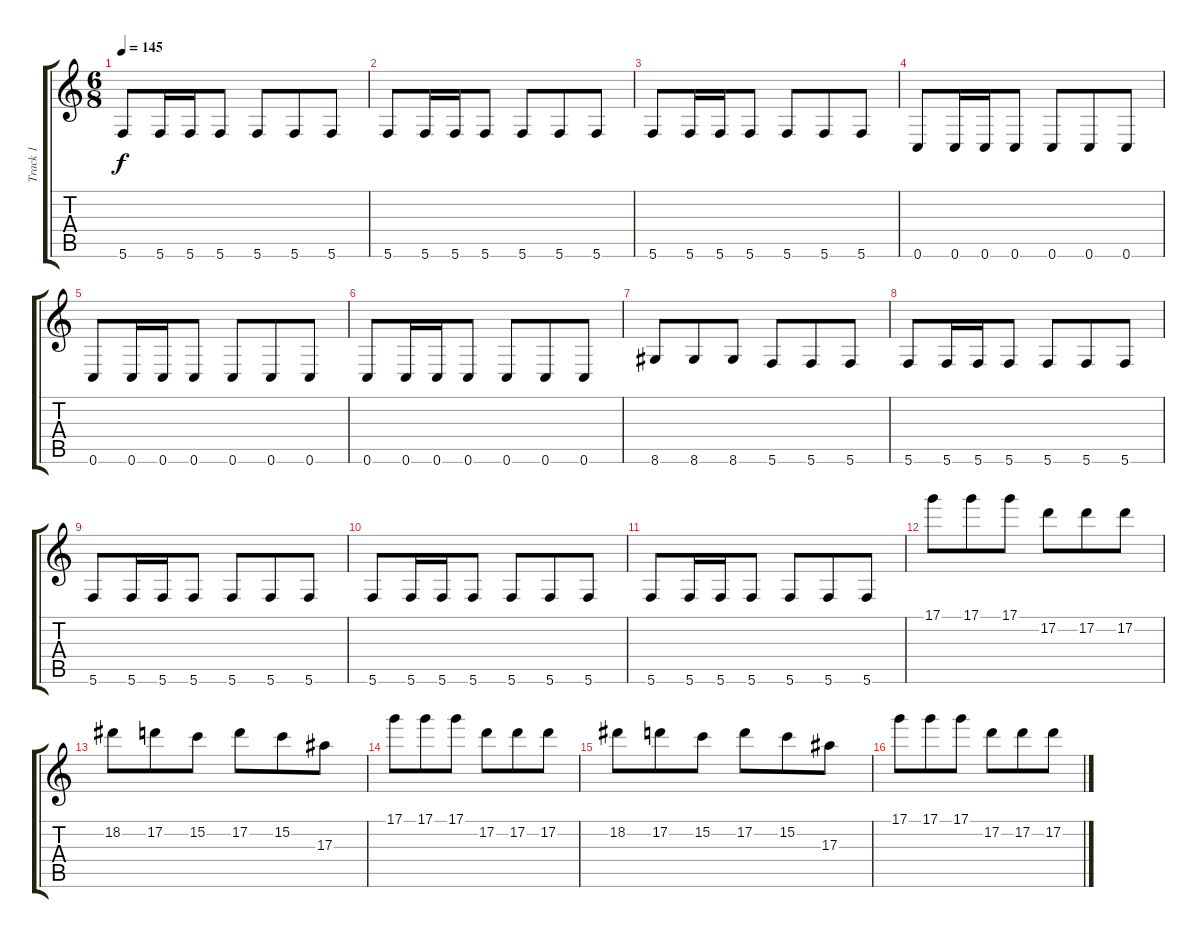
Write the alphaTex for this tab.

\track ("Track 1" "Track 1") {instrument electricguitarjazz}
\staff {score tabs}
\tuning (D4 A3 F3 C3 G2 C2) {hide}
\ts (6 8)
\tempo 145
\clef g2
\ks c
5.6.8{dy f} 5.6.16 5.6.16 5.6.8 5.6.8 5.6.8 5.6.8 |
5.6.8 5.6.16 5.6.16 5.6.8 5.6.8 5.6.8 5.6.8 |
5.6.8 5.6.16 5.6.16 5.6.8 5.6.8 5.6.8 5.6.8 |
0.6.8 0.6.16 0.6.16 0.6.8 0.6.8 0.6.8 0.6.8 |
0.6.8 0.6.16 0.6.16 0.6.8 0.6.8 0.6.8 0.6.8 |
0.6.8 0.6.16 0.6.16 0.6.8 0.6.8 0.6.8 0.6.8 |
8.6.8 8.6.8 8.6.8 5.6.8 5.6.8 5.6.8 |
5.6.8 5.6.16 5.6.16 5.6.8 5.6.8 5.6.8 5.6.8 |
5.6.8 5.6.16 5.6.16 5.6.8 5.6.8 5.6.8 5.6.8 |
5.6.8 5.6.16 5.6.16 5.6.8 5.6.8 5.6.8 5.6.8 |
5.6.8 5.6.16 5.6.16 5.6.8 5.6.8 5.6.8 5.6.8 |
17.1.8 17.1.8 17.1.8 17.2.8 17.2.8 17.2.8 |
18.2.8 17.2.8 15.2.8 17.2.8 15.2.8 17.3.8 |
17.1.8 17.1.8 17.1.8 17.2.8 17.2.8 17.2.8 |
18.2.8 17.2.8 15.2.8 17.2.8 15.2.8 17.3.8 |
17.1.8 17.1.8 17.1.8 17.2.8 17.2.8 17.2.8
